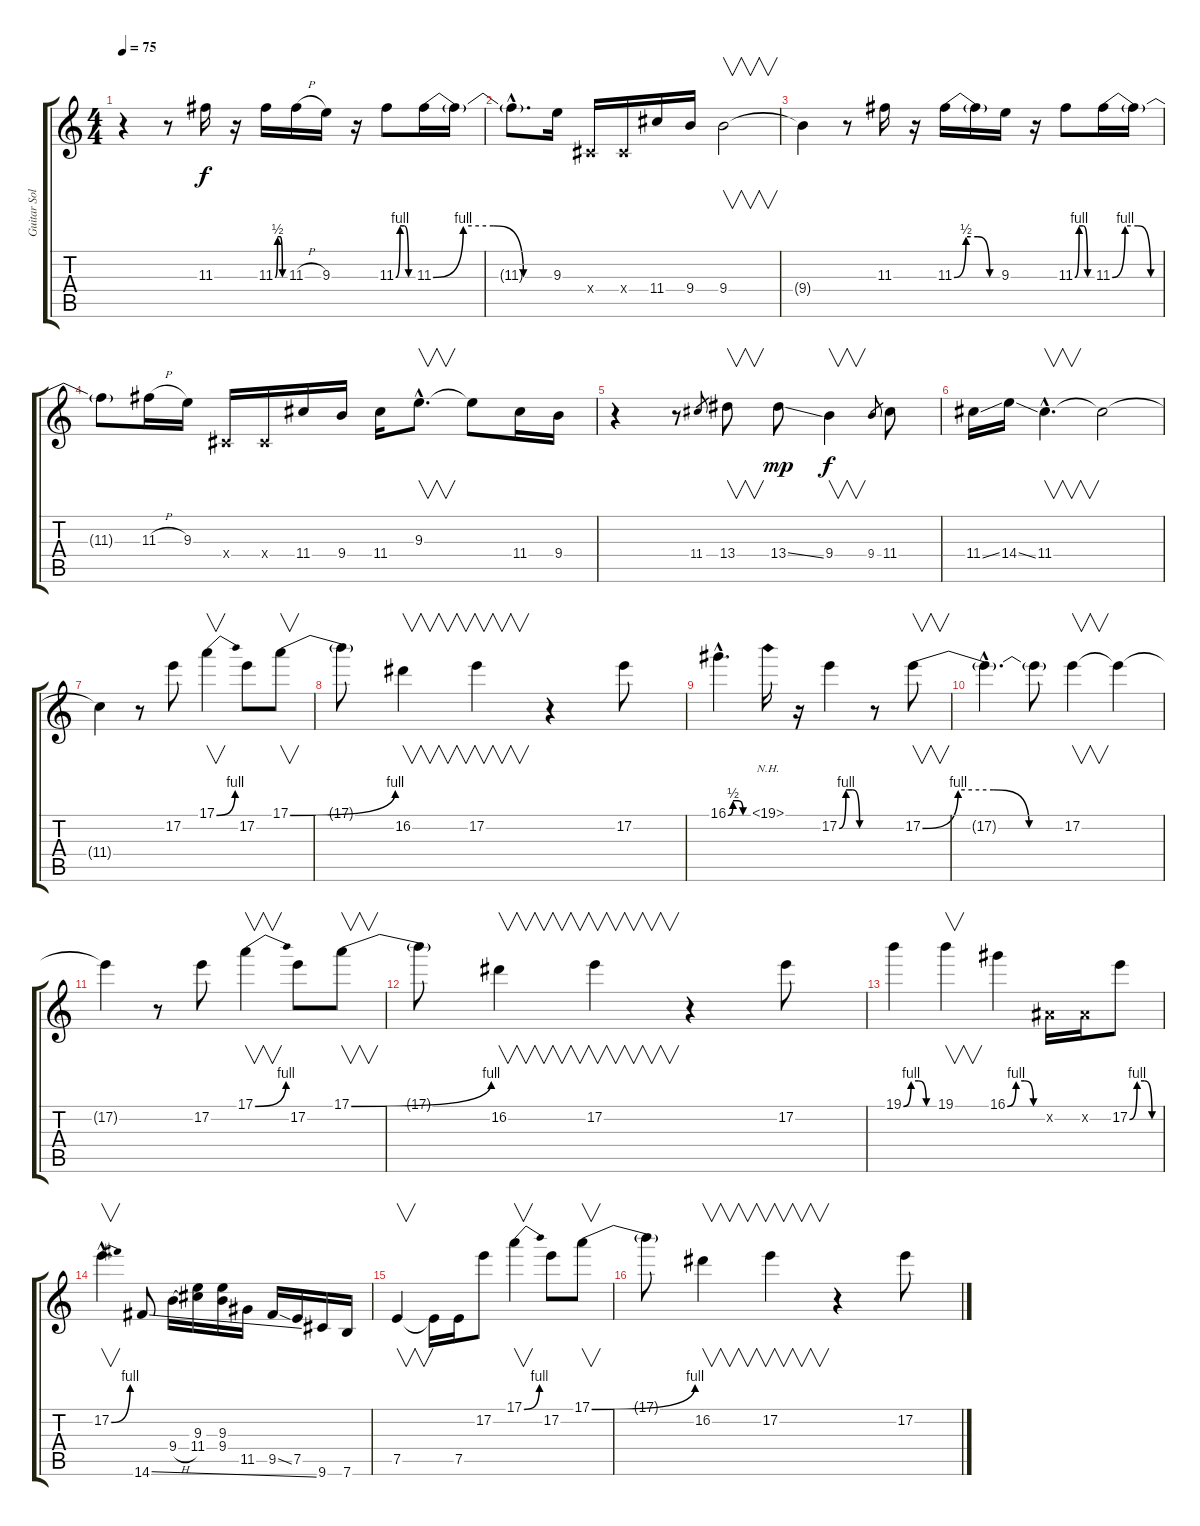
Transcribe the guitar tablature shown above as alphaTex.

\track ("Guitar Solo" "Guitar Sol") {instrument distortionguitar}
\staff {score tabs}
\tuning (E4 B3 G3 D3 A2 E2) {hide}
\ts (4 4)
\tempo 75
\clef g2
\ks c
r.4{dy f} r.8 11.3.16 r.16 11.3{be (custom 0 0 15 2 30 2 45 0 60 0)}.16 11.3{h}.16 9.3.16 r.16 11.3{be (custom 0 0 15 4 30 4 45 0 60 0)}.8 11.3{be (custom 0 0 15 4 30 4 45 0 60 0)}.16 11.3{t}.16 |
11.3{hac t}.8{d} 9.3.16 -1.4{x}.16 -1.4{x}.16 11.4.16 9.4.16 9.4.2{v} |
9.4{t}.4 r.8 11.3.16 r.16 11.3{be (custom 0 0 15 2 30 2 45 0 60 0)}.16 11.3{t}.16 9.3.16 r.16 11.3{be (custom 0 0 15 4 30 4 45 0 60 0)}.8 11.3{be (custom 0 0 15 4 30 4 45 0 60 0)}.16 11.3{t}.16 |
11.3{t}.8 11.3{h}.16 9.3.16 -1.4{x}.16 -1.4{x}.16 11.4.16 9.4.16 11.4.16 9.3{hac}.8{v d} 9.3{t}.8 11.4.16 9.4.16 |
r.4 r.8 11.4.8{gr} 13.4.8{v} 13.4{ss}.8{dy mp} 9.4.4{v dy f} 9.4.8{gr} 11.4.8 |
11.4{ss}.16 14.4{ss}.16 11.4{hac}.4{v d} 11.4{t}.2 |
11.4{t}.4 r.8 17.2.8 17.1{be (bend 0 0 60 4)}.4{v} 17.2.8 17.1{be (bend 0 0 60 4)}.8{v} |
17.1{t}.8 16.2.4{v} 17.2.4{v} r.4 17.2.8 |
16.1{be (custom 0 0 15 2 30 2 45 0 60 0) hac}.4{d} 19.1{nh}.16 r.16 17.2{be (custom 0 0 15 4 30 4 45 0 60 0)}.4 r.8 17.2{be (custom 0 0 15 4 30 4 45 0 60 0)}.8{v} |
17.2{hac t}.4{d} 17.2{t}.8 17.2.4{v} 17.2{t}.4 |
17.2{t}.4 r.8 17.2.8 17.1{be (bend 0 0 60 4)}.4{v} 17.2.8 17.1{be (bend 0 0 60 4)}.8{v} |
17.1{t}.8 16.2.4{v} 17.2.4{v} r.4 17.2.8 |
19.1{be (custom 0 0 15 4 30 4 45 0 60 0)}.4 19.1.4{v} 16.1{be (custom 0 0 15 4 30 4 45 0 60 0)}.4 -1.2{x}.16 -1.2{x}.16 17.2{be (custom 0 0 15 4 30 4 45 0 60 0)}.8 |
17.2{be (bend 0 0 60 4) hac}.4{v d} 14.6{ss}.8 9.4{h}.16 (9.3 11.4).16 (9.3 9.4).16 11.5.16 9.5{ss}.16 7.5.16 9.6.16 7.6.16 |
7.5.4{v} 7.5{t}.16 7.5.16 17.2.8 17.1{be (bend 0 0 60 4)}.4{v} 17.2.8 17.1{be (bend 0 0 60 4)}.8{v} |
17.1{t}.8 16.2.4{v} 17.2.4{v} r.4 17.2.8
